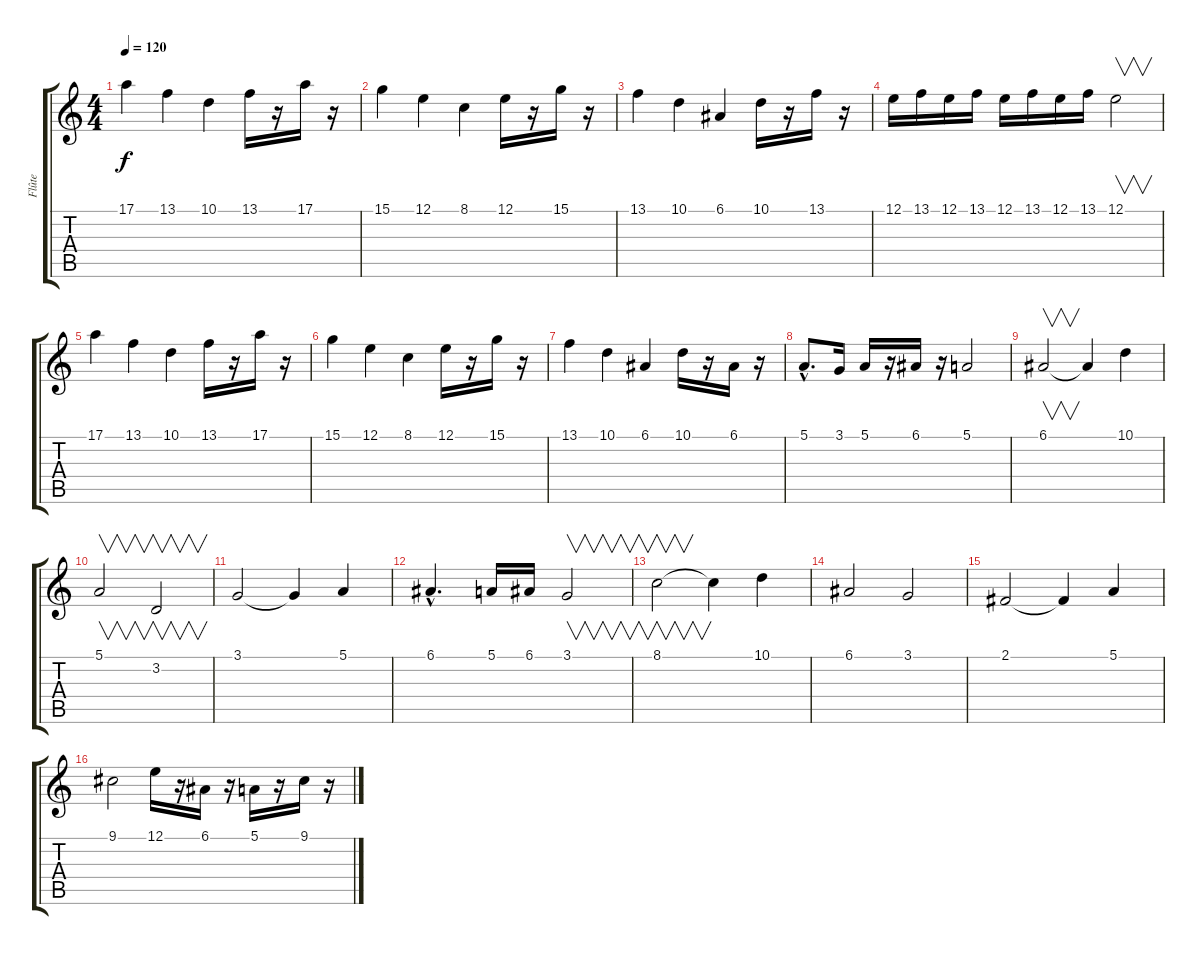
\track ("Flûte" "Flûte") {instrument flute}
\staff {score tabs}
\tuning (E4 B3 G3 D3 A2 E2) {hide}
\ts (4 4)
\tempo 120
\clef g2
\ks c
17.1.4{dy f} 13.1.4 10.1.4 13.1.16 r.16 17.1.16 r.16 |
15.1.4 12.1.4 8.1.4 12.1.16 r.16 15.1.16 r.16 |
13.1.4 10.1.4 6.1.4 10.1.16 r.16 13.1.16 r.16 |
12.1.16 13.1.16 12.1.16 13.1.16 12.1.16 13.1.16 12.1.16 13.1.16 12.1.2{v} |
17.1.4 13.1.4 10.1.4 13.1.16 r.16 17.1.16 r.16 |
15.1.4 12.1.4 8.1.4 12.1.16 r.16 15.1.16 r.16 |
13.1.4 10.1.4 6.1.4 10.1.16 r.16 6.1.16 r.16 |
5.1{hac}.8{d} 3.1.16 5.1.16 r.16 6.1.16 r.16 5.1.2 |
6.1.2{v} 6.1{t}.4 10.1.4 |
5.1.2{v} 3.2.2{v} |
3.1.2 3.1{t}.4 5.1.4 |
6.1{hac}.4{d} 5.1.16 6.1.16 3.1.2{v} |
8.1.2{v} 8.1{t}.4 10.1.4 |
6.1.2 3.1.2 |
2.1.2 2.1{t}.4 5.1.4 |
9.1.2 12.1.16 r.16 6.1.16 r.16 5.1.16 r.16 9.1.16 r.16
